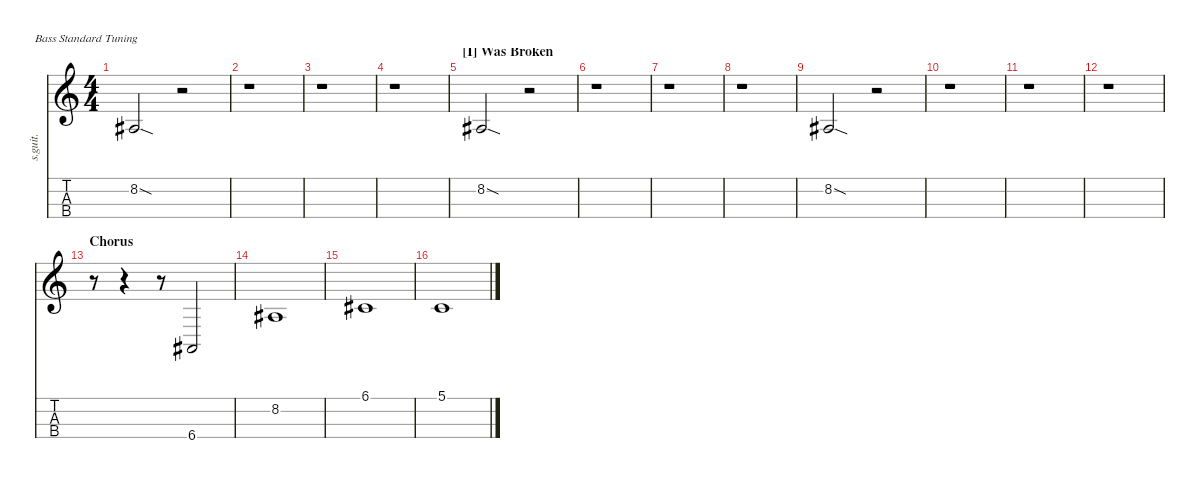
\defaultSystemsLayout 4
\hideDynamics
\bracketExtendMode nobrackets
\track ("Ben McKee - Bass" "s.guit.") {instrument electricbasspick}
\staff {score tabs}
\tuning (G2 D2 A1 E1)
\ts (4 4)
\tempo (125 hide)
\clef g2
\ks c
8.2{sod acc #}.2{lyrics (0 "") lyrics (1 "") lyrics (2 "") lyrics (3 "") lyrics (4 "") dy f} r.2 |
r.1 |
r.1 |
r.1 |
\section ("I" "Was Broken")
8.2{sod acc #}.2{lyrics (0 "") lyrics (1 "") lyrics (2 "") lyrics (3 "") lyrics (4 "")} r.2 |
r.1 |
r.1 |
r.1 |
8.2{sod acc #}.2{lyrics (0 "") lyrics (1 "") lyrics (2 "") lyrics (3 "") lyrics (4 "")} r.2 |
r.1 |
r.1 |
r.1 |
\section ("" "Chorus")
r.8 r.4 r.8 6.4{acc #}.2{lyrics (0 "") lyrics (1 "") lyrics (2 "") lyrics (3 "") lyrics (4 "")} |
8.2{acc #}.1{lyrics (0 "") lyrics (1 "") lyrics (2 "") lyrics (3 "") lyrics (4 "")} |
6.1{acc #}.1{lyrics (0 "") lyrics (1 "") lyrics (2 "") lyrics (3 "") lyrics (4 "")} |
5.1.1{lyrics (0 "") lyrics (1 "") lyrics (2 "") lyrics (3 "") lyrics (4 "")}
